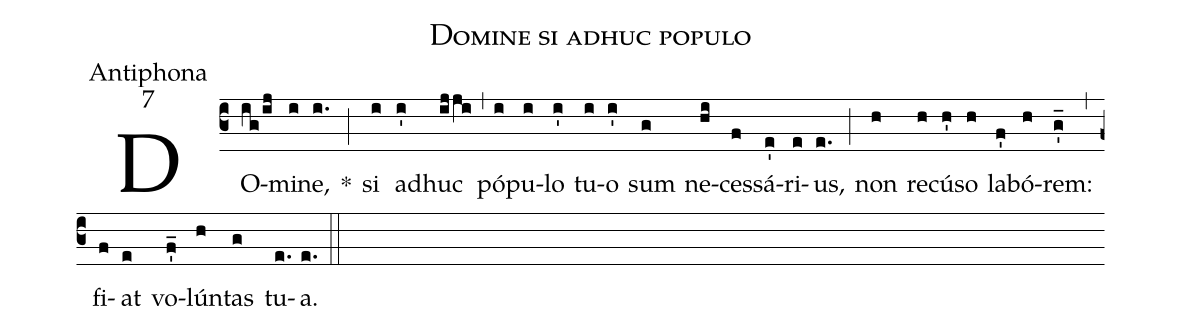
name:Domine si adhuc populo;
office-part:Antiphona;
mode:7;
%%
(c3) DO(ig/ij)mi(i)ne,(i.) *(;) si(i) ad(i')huc(ijji) (,) pó(i)pu(i)lo(i') tu(i)o(i') sum(g) ne(hi)ces(f)sá(e')ri(e)us,(e.) (;) non(h) re(h)cú(h')so(h) la(f')bó(h)rem:(g'_) (,) fi(f)at(e) vo(f'_)lún(h)tas(g) tu(e.)a.(e.) (::)
